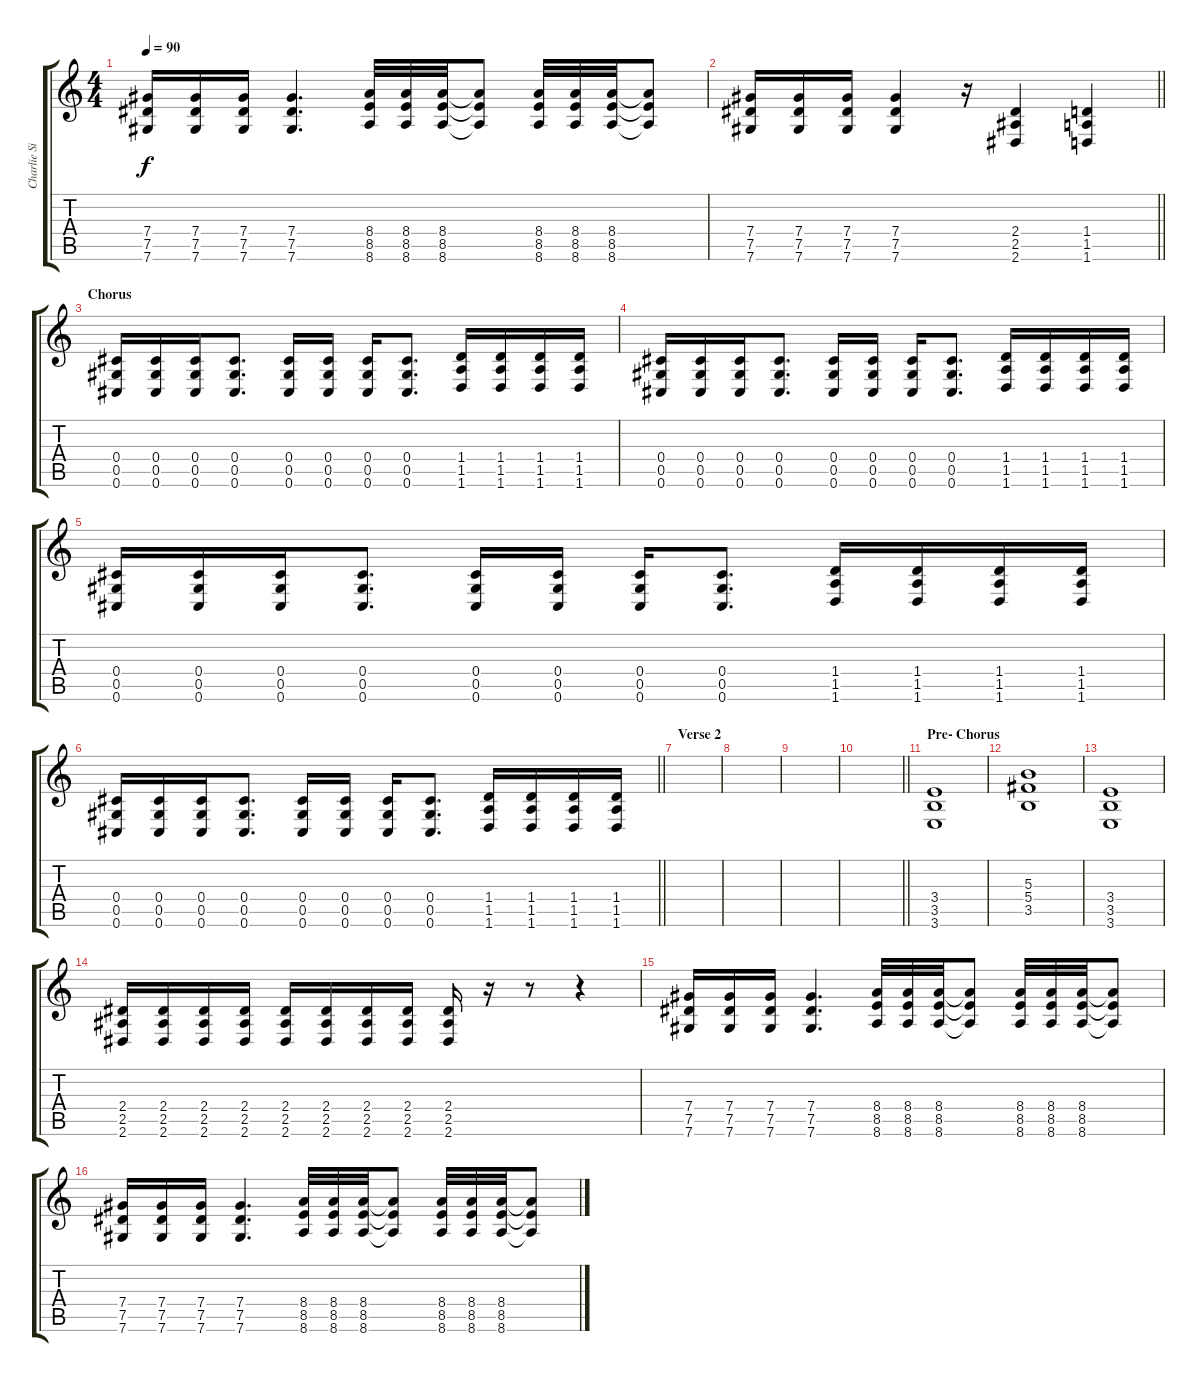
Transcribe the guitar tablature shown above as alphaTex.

\track ("Charlie Simpson" "Charlie Si") {instrument distortionguitar}
\staff {score tabs}
\tuning (Eb4 Bb3 Gb3 Db3 Ab2 Db2) {hide}
\ts (4 4)
\tempo 90
\clef g2
\ks c
(7.4 7.5 7.6).16{dy f} (7.4 7.5 7.6).16 (7.4 7.5 7.6).16 (7.4 7.5 7.6).4{d} (8.4 8.5 8.6).32 (8.4 8.5 8.6).32 (8.4 8.5 8.6).32 (8.4{t} 8.5{t} 8.6{t}).8 (8.4 8.5 8.6).32 (8.4 8.5 8.6).32 (8.4 8.5 8.6).32 (8.4{t} 8.5{t} 8.6{t}).8 |
\barLineRight lightlight
(7.4 7.5 7.6).16 (7.4 7.5 7.6).16 (7.4 7.5 7.6).16 (7.4 7.5 7.6).4 r.16 (2.4 2.5 2.6).4 (1.4 1.5 1.6).4 |
\section ("" "Chorus")
(0.4 0.5 0.6).16 (0.4 0.5 0.6).16 (0.4 0.5 0.6).16 (0.4 0.5 0.6).8{d} (0.4 0.5 0.6).16 (0.4 0.5 0.6).16 (0.4 0.5 0.6).16 (0.4 0.5 0.6).8{d} (1.4 1.5 1.6).16 (1.4 1.5 1.6).16 (1.4 1.5 1.6).16 (1.4 1.5 1.6).16 |
(0.4 0.5 0.6).16 (0.4 0.5 0.6).16 (0.4 0.5 0.6).16 (0.4 0.5 0.6).8{d} (0.4 0.5 0.6).16 (0.4 0.5 0.6).16 (0.4 0.5 0.6).16 (0.4 0.5 0.6).8{d} (1.4 1.5 1.6).16 (1.4 1.5 1.6).16 (1.4 1.5 1.6).16 (1.4 1.5 1.6).16 |
(0.4 0.5 0.6).16 (0.4 0.5 0.6).16 (0.4 0.5 0.6).16 (0.4 0.5 0.6).8{d} (0.4 0.5 0.6).16 (0.4 0.5 0.6).16 (0.4 0.5 0.6).16 (0.4 0.5 0.6).8{d} (1.4 1.5 1.6).16 (1.4 1.5 1.6).16 (1.4 1.5 1.6).16 (1.4 1.5 1.6).16 |
\barLineRight lightlight
(0.4 0.5 0.6).16 (0.4 0.5 0.6).16 (0.4 0.5 0.6).16 (0.4 0.5 0.6).8{d} (0.4 0.5 0.6).16 (0.4 0.5 0.6).16 (0.4 0.5 0.6).16 (0.4 0.5 0.6).8{d} (1.4 1.5 1.6).16 (1.4 1.5 1.6).16 (1.4 1.5 1.6).16 (1.4 1.5 1.6).16 |
\section ("" "Verse 2")
|
|
|
\barLineRight lightlight
|
\section ("" "Pre- Chorus")
(3.4 3.5 3.6).1 |
(5.3 5.4 3.5).1 |
(3.4 3.5 3.6).1 |
(2.4 2.5 2.6).16 (2.4 2.5 2.6).16 (2.4 2.5 2.6).16 (2.4 2.5 2.6).16 (2.4 2.5 2.6).16 (2.4 2.5 2.6).16 (2.4 2.5 2.6).16 (2.4 2.5 2.6).16 (2.4 2.5 2.6).16 r.16 r.8 r.4 |
(7.4 7.5 7.6).16 (7.4 7.5 7.6).16 (7.4 7.5 7.6).16 (7.4 7.5 7.6).4{d} (8.4 8.5 8.6).32 (8.4 8.5 8.6).32 (8.4 8.5 8.6).32 (8.4{t} 8.5{t} 8.6{t}).8 (8.4 8.5 8.6).32 (8.4 8.5 8.6).32 (8.4 8.5 8.6).32 (8.4{t} 8.5{t} 8.6{t}).8 |
(7.4 7.5 7.6).16 (7.4 7.5 7.6).16 (7.4 7.5 7.6).16 (7.4 7.5 7.6).4{d} (8.4 8.5 8.6).32 (8.4 8.5 8.6).32 (8.4 8.5 8.6).32 (8.4{t} 8.5{t} 8.6{t}).8 (8.4 8.5 8.6).32 (8.4 8.5 8.6).32 (8.4 8.5 8.6).32 (8.4{t} 8.5{t} 8.6{t}).8
